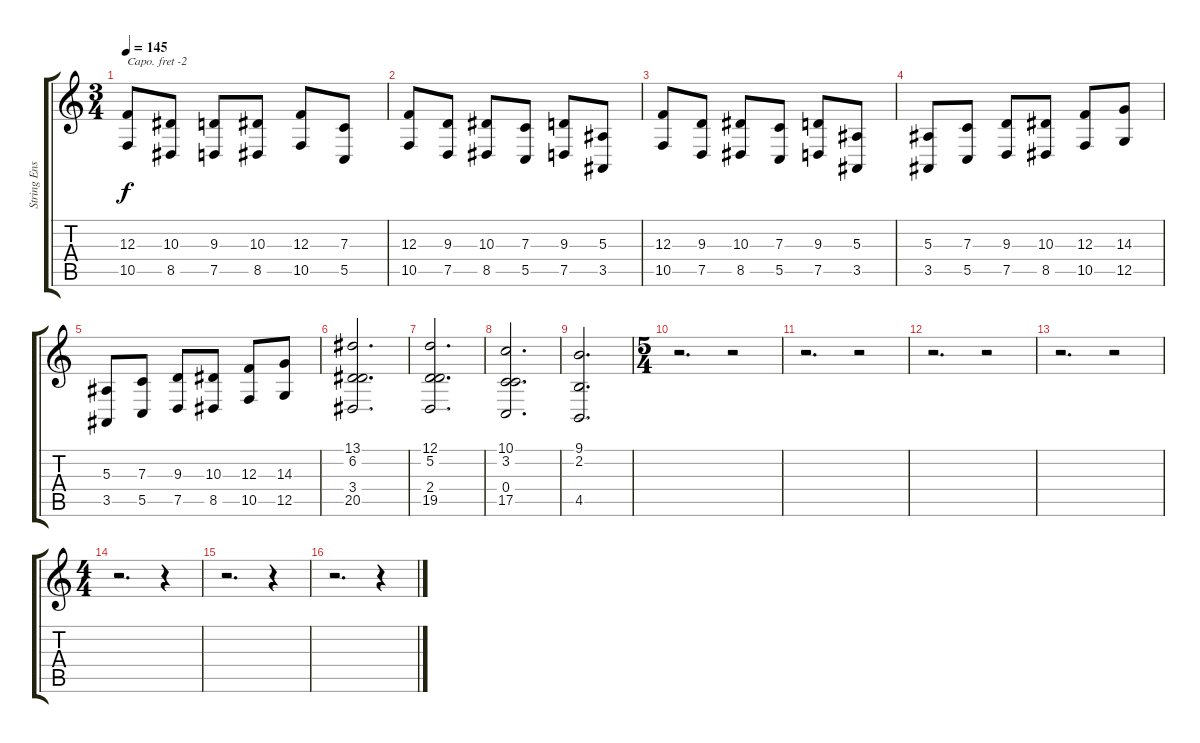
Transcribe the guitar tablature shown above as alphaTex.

\track ("String Ensemble" "String Ens") {instrument stringensemble1}
\staff {score tabs}
\capo -2
\tuning (E4 B3 G3 D3 A2 D2) {hide}
\ts (3 4)
\tempo 145
\clef g2
\ks c
(12.3 10.5).8{dy f} (10.3 8.5).8 (9.3 7.5).8 (10.3 8.5).8 (12.3 10.5).8 (7.3 5.5).8 |
(12.3 10.5).8 (9.3 7.5).8 (10.3 8.5).8 (7.3 5.5).8 (9.3 7.5).8 (5.3 3.5).8 |
(12.3 10.5).8 (9.3 7.5).8 (10.3 8.5).8 (7.3 5.5).8 (9.3 7.5).8 (5.3 3.5).8 |
(5.3 3.5).8 (7.3 5.5).8 (9.3 7.5).8 (10.3 8.5).8 (12.3 10.5).8 (14.3 12.5).8 |
(5.3 3.5).8 (7.3 5.5).8 (9.3 7.5).8 (10.3 8.5).8 (12.3 10.5).8 (14.3 12.5).8 |
(13.1 6.2 3.4 20.5).2{d} |
(12.1 5.2 2.4 19.5).2{d} |
(10.1 3.2 0.4 17.5).2{d} |
(9.1 2.2 4.5).2{d} |
\ts (5 4)
r.2{d} r.2 |
r.2{d} r.2 |
r.2{d} r.2 |
r.2{d} r.2 |
\ts (4 4)
r.2{d} r.4 |
r.2{d} r.4 |
r.2{d} r.4
